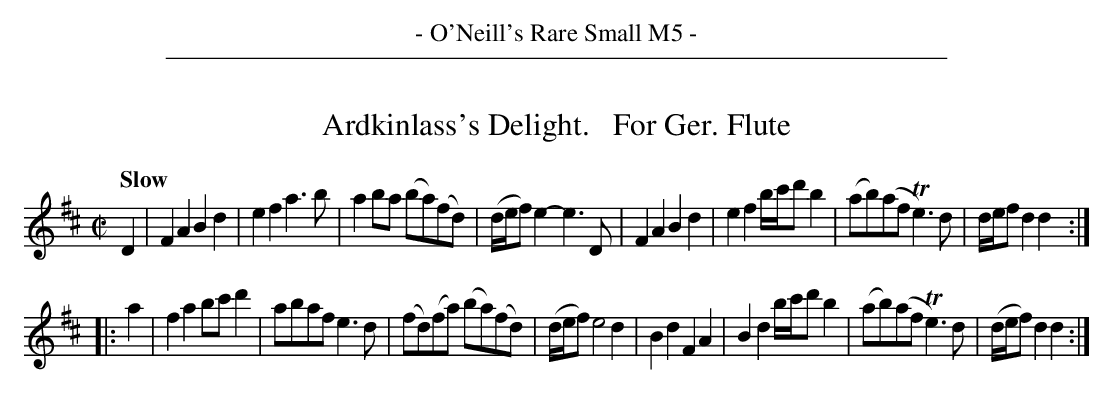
X:1
T: Ardkinlass's Delight.   For Ger. Flute
Q: "Slow"
M: C|
L: 1/8
K: D
D2 |\
F2A2 B2d2 | e2f2 a3b | a2ba (ba)(fd) | (d/e/f) e2- e3D |\
F2A2 B2d2 | e2f2 b/c'/d' b2 | (ab)(af Te3)d | d/e/f d2 d2 ::
a2 |\
f2a2 bc'd'2 | abaf e3d | (fd)(fa) (ba)(fd) | (d/e/f) e4 d2 |\
B2d2 F2A2 | B2d2 b/c'/d' b2 | (ab)(af Te3)d | (d/e/f) d2d2 :|
